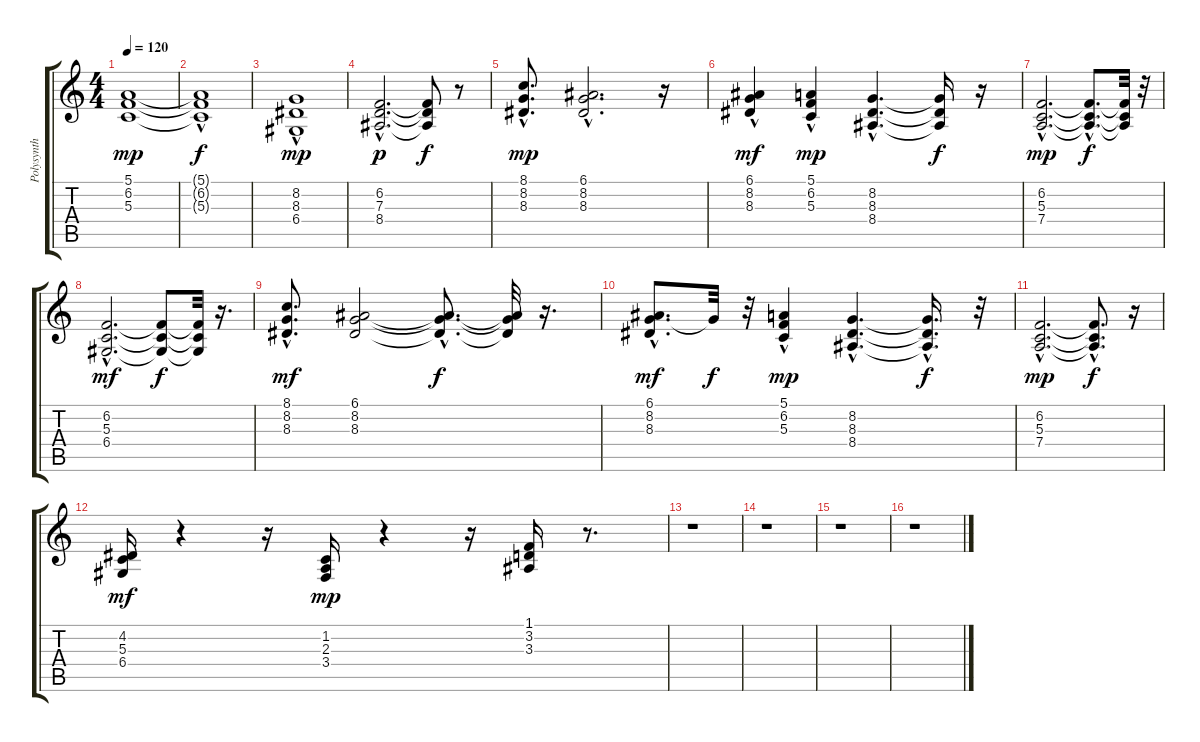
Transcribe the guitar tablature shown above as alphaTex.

\track ("Polysynth" "Polysynth") {instrument pad3polysynth}
\staff {score tabs}
\tuning (E4 B3 G3 D3 A2 E2) {hide}
\ts (4 4)
\tempo 120
\clef g2
\ks c
(5.1 6.2 5.3).1{dy mp} |
(5.1{hac t} 6.2{t} 5.3{hac t}).1{dy f} |
(8.2 8.3 6.4{hac}).1{dy mp} |
(6.2{hac} 7.3{hac} 8.4{hac}).2{d dy p} (6.2{t} 7.3{t} 8.4{t}).8{dy f} r.8 |
(8.1{hac} 8.2 8.3).8{d dy mp} (6.1{hac} 8.2{hac} 8.3{hac}).2{d} r.16 |
(6.1 8.2 8.3{hac}).4{dy mf} (5.1 6.2{hac} 5.3{hac}).4{dy mp} (8.2{hac} 8.3{hac} 8.4{hac}).4{d} (8.2{t} 8.3{t} 8.4{t}).16{dy f} r.16 |
(6.2{hac} 5.3{hac} 7.4{hac}).2{d dy mp} (6.2{hac t} 5.3{hac t} 7.4{hac t}).8{d dy f} (6.2{t} 5.3{t} 7.4{t}).32 r.32 |
(6.2{hac} 5.3{hac} 6.4{hac}).2{d dy mf} (6.2{t} 5.3{t} 6.4{t}).8{dy f} (6.2{t} 5.3{t} 6.4{t}).32 r.16{d} |
(8.1{hac} 8.2 8.3).8{d dy mf} (6.1 8.2 8.3).2 (6.1{hac t} 8.2{hac t} 8.3{hac t}).8{d dy f} (6.1{t} 8.2{t} 8.3{t}).32 r.16{d} |
(6.1{hac} 8.2{hac} 8.3{hac}).8{d dy mf} 8.2{t}.32{dy f} r.32 (5.1{hac} 6.2 5.3).4{dy mp} (8.2{hac} 8.3{hac} 8.4{hac}).4{d} (8.2{t} 8.3{hac t} 8.4{t}).16{d dy f} r.32 |
(6.2{hac} 5.3{hac} 7.4{hac}).2{d dy mp} (6.2{hac t} 5.3{t} 7.4{hac t}).8{d dy f} r.16 |
(4.2 5.3 6.4).16{dy mf} r.4 r.16 (1.2 2.3 3.4).16{dy mp} r.4 r.16 (1.1 3.2 3.3).16 r.8{d} |
r.1 |
r.1 |
r.1 |
r.1
